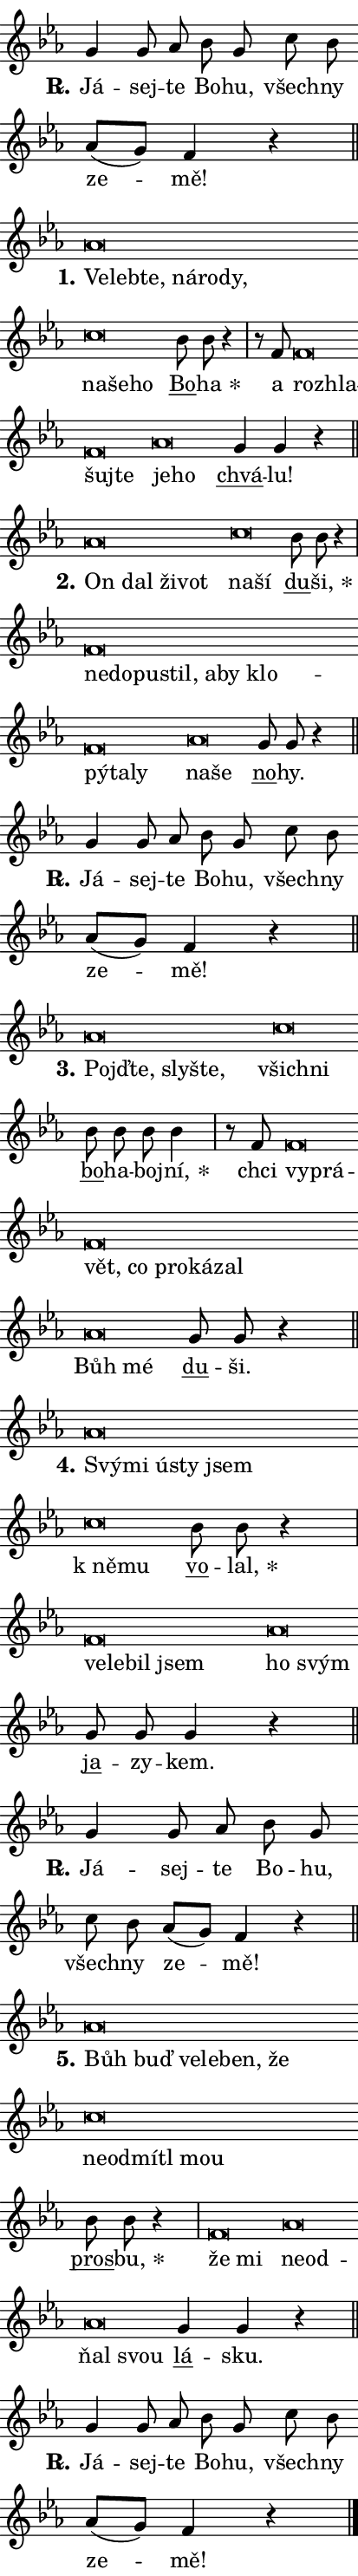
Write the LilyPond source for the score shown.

\version "2.22.1"
\header { tagline = "" }
\paper {
  indent = 0\cm
  top-margin = 0\cm
  right-margin = 0\cm
  bottom-margin = 0\cm
  left-margin = 0\cm
  paper-width = 7\cm
  page-breaking = #ly:one-page-breaking
  system-system-spacing.basic-distance = #11
  score-system-spacing.basic-distance = #11
  ragged-last = ##f
}


%% Author: Thomas Morley
%% https://lists.gnu.org/archive/html/lilypond-user/2020-05/msg00002.html
#(define (line-position grob)
"Returns position of @var[grob} in current system:
   @code{'start}, if at first time-step
   @code{'end}, if at last time-step
   @code{'middle} otherwise
"
  (let* ((col (ly:item-get-column grob))
         (ln (ly:grob-object col 'left-neighbor))
         (rn (ly:grob-object col 'right-neighbor))
         (col-to-check-left (if (ly:grob? ln) ln col))
         (col-to-check-right (if (ly:grob? rn) rn col))
         (break-dir-left
           (and
             (ly:grob-property col-to-check-left 'non-musical #f)
             (ly:item-break-dir col-to-check-left)))
         (break-dir-right
           (and
             (ly:grob-property col-to-check-right 'non-musical #f)
             (ly:item-break-dir col-to-check-right))))
        (cond ((eqv? 1 break-dir-left) 'start)
              ((eqv? -1 break-dir-right) 'end)
              (else 'middle))))

#(define (tranparent-at-line-position vctor)
  (lambda (grob)
  "Relying on @code{line-position} select the relevant enry from @var{vctor}.
Used to determine transparency,"
    (case (line-position grob)
      ((end) (not (vector-ref vctor 0)))
      ((middle) (not (vector-ref vctor 1)))
      ((start) (not (vector-ref vctor 2))))))

noteHeadBreakVisibility =
#(define-music-function (break-visibility)(vector?)
"Makes @code{NoteHead}s transparent relying on @var{break-visibility}"
#{
  \override NoteHead.transparent =
    #(tranparent-at-line-position break-visibility)
#})

#(define delete-ledgers-for-transparent-note-heads
  (lambda (grob)
    "Reads whether a @code{NoteHead} is transparent.
If so this @code{NoteHead} is removed from @code{'note-heads} from
@var{grob}, which is supposed to be @code{LedgerLineSpanner}.
As a result ledgers are not printed for this @code{NoteHead}"
    (let* ((nhds-array (ly:grob-object grob 'note-heads))
           (nhds-list
             (if (ly:grob-array? nhds-array)
                 (ly:grob-array->list nhds-array)
                 '()))
           ;; Relies on the transparent-property being done before
           ;; Staff.LedgerLineSpanner.after-line-breaking is executed.
           ;; This is fragile ...
           (to-keep
             (remove
               (lambda (nhd)
                 (ly:grob-property nhd 'transparent #f))
               nhds-list)))
      ;; TODO find a better method to iterate over grob-arrays, similiar
      ;; to filter/remove etc for lists
      ;; For now rebuilt from scratch
      (set! (ly:grob-object grob 'note-heads)  '())
      (for-each
        (lambda (nhd)
          (ly:pointer-group-interface::add-grob grob 'note-heads nhd))
        to-keep))))

hideNotes = {
  \noteHeadBreakVisibility #begin-of-line-visible
}
unHideNotes = {
  \noteHeadBreakVisibility #all-visible
}

% work-around for resetting accidentals
% https://lilypond.org/doc/v2.23/Documentation/notation/displaying-rhythms#unmetered-music
cadenzaMeasure = {
  \cadenzaOff
  \partial 1024 s1024
  \cadenzaOn
}

#(define-markup-command (accent layout props text) (markup?)
  "Underline accented syllable"
  (interpret-markup layout props
    #{\markup \override #'(offset . 4.3) \underline { #text }#}))

responsum = \markup \concat {
  "R" \hspace #-1.05 \path #0.1 #'((moveto 0 0.07) (lineto 0.9 0.8)) \hspace #0.05 "."
}

\layout {
    \context {
        \Staff
        \remove "Time_signature_engraver"
        \override LedgerLineSpanner.after-line-breaking = #delete-ledgers-for-transparent-note-heads
    }
    \context {
        \Voice {
            \override NoteHead.output-attributes = #'((class . "notehead"))
            \override Hairpin.height = #0.55
        }
    }
    \context {
        \Lyrics {
            \override StanzaNumber.output-attributes = #'((class . "stanzanumber"))
            \override LyricSpace.minimum-distance = #0.9
            \override LyricText.font-name = #"TeX Gyre Schola"
            \override LyricText.font-size = 1
            \override StanzaNumber.font-name = #"TeX Gyre Schola Bold"
            \override StanzaNumber.font-size = 1
        }
    }
}

% magnetic-lyrics.ily
%
%   written by
%     Jean Abou Samra <jean@abou-samra.fr>
%     Werner Lemberg <wl@gnu.org>
%
%   adapted by
%     Jiri Hon <jiri.hon@gmail.com>
%
% Version 2022-Apr-15

% https://www.mail-archive.com/lilypond-user@gnu.org/msg149350.html

#(define (Left_hyphen_pointer_engraver context)
   "Collect syllable-hyphen-syllable occurrences in lyrics and store
them in properties.  This engraver only looks to the left.  For
example, if the lyrics input is @code{foo -- bar}, it does the
following.

@itemize @bullet
@item
Set the @code{text} property of the @code{LyricHyphen} grob between
@q{foo} and @q{bar} to @code{foo}.

@item
Set the @code{left-hyphen} property of the @code{LyricText} grob with
text @q{foo} to the @code{LyricHyphen} grob between @q{foo} and
@q{bar}.
@end itemize

Use this auxiliary engraver in combination with the
@code{lyric-@/text::@/apply-@/magnetic-@/offset!} hook."
   (let ((hyphen #f)
         (text #f))
     (make-engraver
      (acknowledgers
       ((lyric-syllable-interface engraver grob source-engraver)
        (set! text grob)))
      (end-acknowledgers
       ((lyric-hyphen-interface engraver grob source-engraver)
        ;(when (not (grob::has-interface grob 'lyric-space-interface))
          (set! hyphen grob)));)
      ((stop-translation-timestep engraver)
       (when (and text hyphen)
         (ly:grob-set-object! text 'left-hyphen hyphen))
       (set! text #f)
       (set! hyphen #f)))))

#(define (lyric-text::apply-magnetic-offset! grob)
   "If the space between two syllables is less than the value in
property @code{LyricText@/.details@/.squash-threshold}, move the right
syllable to the left so that it gets concatenated with the left
syllable.

Use this function as a hook for
@code{LyricText@/.after-@/line-@/breaking} if the
@code{Left_@/hyphen_@/pointer_@/engraver} is active."
   (let ((hyphen (ly:grob-object grob 'left-hyphen #f)))
     (when hyphen
       (let ((left-text (ly:spanner-bound hyphen LEFT)))
         (when (grob::has-interface left-text 'lyric-syllable-interface)
           (let* ((common (ly:grob-common-refpoint grob left-text X))
                  (this-x-ext (ly:grob-extent grob common X))
                  (left-x-ext
                   (begin
                     ;; Trigger magnetism for left-text.
                     (ly:grob-property left-text 'after-line-breaking)
                     (ly:grob-extent left-text common X)))
                  ;; `delta` is the gap width between two syllables.
                  (delta (- (interval-start this-x-ext)
                            (interval-end left-x-ext)))
                  (details (ly:grob-property grob 'details))
                  (threshold (assoc-get 'squash-threshold details 0.2)))
             (when (< delta threshold)
               (let* (;; We have to manipulate the input text so that
                      ;; ligatures crossing syllable boundaries are not
                      ;; disabled.  For languages based on the Latin
                      ;; script this is essentially a beautification.
                      ;; However, for non-Western scripts it can be a
                      ;; necessity.
                      (lt (ly:grob-property left-text 'text))
                      (rt (ly:grob-property grob 'text))
                      (is-space (grob::has-interface hyphen 'lyric-space-interface))
                      (space (if is-space " " ""))
                      (space-markup (grob-interpret-markup grob " "))
                      (space-size (interval-length (ly:stencil-extent space-markup X)))
                      (extra-delta (if is-space space-size 0))
                      ;; Append new syllable.
                      (ltrt-space (if (and (string? lt) (string? rt))
                                (string-append lt space rt)
                                (make-concat-markup (list lt space rt))))
                      ;; Right-align `ltrt` to the right side.
                      (ltrt-space-markup (grob-interpret-markup
                               grob
                               (make-translate-markup
                                (cons (interval-length this-x-ext) 0)
                                (make-right-align-markup ltrt-space)))))
                 (begin
                   ;; Don't print `left-text`.
                   (ly:grob-set-property! left-text 'stencil #f)
                   ;; Set text and stencil (which holds all collected
                   ;; syllables so far) and shift it to the left.
                   (ly:grob-set-property! grob 'text ltrt-space)
                   (ly:grob-set-property! grob 'stencil ltrt-space-markup)
                   (ly:grob-translate-axis! grob (- (- delta extra-delta)) X))))))))))


#(define (lyric-hyphen::displace-bounds-first grob)
   ;; Make very sure this callback isn't triggered too early.
   (let ((left (ly:spanner-bound grob LEFT))
         (right (ly:spanner-bound grob RIGHT)))
     (ly:grob-property left 'after-line-breaking)
     (ly:grob-property right 'after-line-breaking)
     (ly:lyric-hyphen::print grob)))

squashThreshold = #0.4

\layout {
  \context {
    \Lyrics
    \consists #Left_hyphen_pointer_engraver
    \override LyricText.after-line-breaking =
      #lyric-text::apply-magnetic-offset!
    \override LyricHyphen.stencil = #lyric-hyphen::displace-bounds-first
    \override LyricText.details.squash-threshold = \squashThreshold
    \override LyricHyphen.minimum-distance = 0
    \override LyricHyphen.minimum-length = \squashThreshold
  }
}

squash = \override LyricText.details.squash-threshold = 9999
unSquash = \override LyricText.details.squash-threshold = \squashThreshold

left = \override LyricText.self-alignment-X = #LEFT
unLeft = \revert LyricText.self-alignment-X

starOffset = #(lambda (grob) 
                (let ((x_offset (ly:self-alignment-interface::aligned-on-x-parent grob)))
                  (if (= x_offset 0) 0 (+ x_offset 1.2))))

star = #(define-music-function (syllable)(string?)
"Append star separator at the end of a syllable"
#{
  \once \override LyricText.X-offset = #starOffset
  \lyricmode { \markup {
    #syllable
    \override #'((font-name . "TeX Gyre Schola Bold")) \hspace #0.2 \lower #0.65 \larger "*"
  } }
#})

starAccent = #(define-music-function (syllable)(string?)
"Append star separator at the end of a syllable and make accent"
#{
  \once \override LyricText.X-offset = #starOffset
  \lyricmode { \markup {
    \accent #syllable
    \override #'((font-name . "TeX Gyre Schola Bold")) \hspace #0.2 \lower #0.65 \larger "*"
  } }
#})

breath = #(define-music-function (syllable)(string?)
"Append breathing indicator at the end of a syllable"
#{
  \lyricmode { \markup { #syllable "+" } }
#})

optionalBreath = #(define-music-function (syllable)(string?)
"Append optional breathing indicator at the end of a syllable"
#{
  \lyricmode { \markup { #syllable "(+)" } }
#})


\score {
    <<
        \new Voice = "melody" { \cadenzaOn \key es \major \relative { g'4 g8 as bes g \bar "" c bes \bar "" as[( g)] f4 r \cadenzaMeasure \bar "||" \break }
\relative { as'\breve*1/16 \hideNotes \breve*1/16 \bar "" \breve*1/16 \bar "" \breve*1/16 \bar "" \breve*1/16 \breve*1/16 \bar "" \unHideNotes c\breve*1/16 \hideNotes \breve*1/16 \breve*1/16 \bar "" \unHideNotes \bar "" bes8 bes r4 \cadenzaMeasure \bar "|" r8 f8 f\breve*1/16 \hideNotes \breve*1/16 \bar "" \breve*1/16 \breve*1/16 \bar "" \unHideNotes as\breve*1/16 \hideNotes \breve*1/16 \bar "" \unHideNotes \bar "" g4 g r \cadenzaMeasure \bar "||" \break }
\relative { as'\breve*1/16 \hideNotes \breve*1/16 \bar "" \breve*1/16 \breve*1/16 \bar "" \unHideNotes c\breve*1/16 \hideNotes \breve*1/16 \bar "" \unHideNotes \bar "" bes8 bes r4 \cadenzaMeasure \bar "|" f\breve*1/16 \hideNotes \breve*1/16 \bar "" \breve*1/16 \bar "" \breve*1/16 \bar "" \breve*1/16 \bar "" \breve*1/16 \bar "" \breve*1/16 \bar "" \breve*1/16 \bar "" \breve*1/16 \breve*1/16 \bar "" \unHideNotes as\breve*1/16 \hideNotes \breve*1/16 \bar "" \unHideNotes \bar "" g8 g r4 \cadenzaMeasure \bar "||" \break }
\relative { g'4 g8 as bes g \bar "" c bes \bar "" as[( g)] f4 r \cadenzaMeasure \bar "||" \break }
\relative { as'\breve*1/16 \hideNotes \breve*1/16 \bar "" \breve*1/16 \breve*1/16 \bar "" \unHideNotes c\breve*1/16 \hideNotes \breve*1/16 \bar "" \unHideNotes \bar "" bes8 bes bes bes4 \cadenzaMeasure \bar "|" r8 f8 f\breve*1/16 \hideNotes \breve*1/16 \bar "" \breve*1/16 \bar "" \breve*1/16 \bar "" \breve*1/16 \bar "" \breve*1/16 \breve*1/16 \bar "" \unHideNotes as\breve*1/16 \hideNotes \breve*1/16 \bar "" \unHideNotes \bar "" g8 g r4 \cadenzaMeasure \bar "||" \break }
\relative { as'\breve*1/16 \hideNotes \breve*1/16 \bar "" \breve*1/16 \bar "" \breve*1/16 \breve*1/16 \bar "" \unHideNotes c\breve*1/16 \hideNotes \breve*1/16 \bar "" \unHideNotes \bar "" bes8 bes r4 \cadenzaMeasure \bar "|" f\breve*1/16 \hideNotes \breve*1/16 \bar "" \breve*1/16 \breve*1/16 \bar "" \unHideNotes as\breve*1/16 \hideNotes \breve*1/16 \bar "" \unHideNotes \bar "" g8 g g4 r \cadenzaMeasure \bar "||" \break }
\relative { g'4 g8 as bes g \bar "" c bes \bar "" as[( g)] f4 r \cadenzaMeasure \bar "||" \break }
\relative { as'\breve*1/16 \hideNotes \breve*1/16 \bar "" \breve*1/16 \bar "" \breve*1/16 \bar "" \breve*1/16 \breve*1/16 \bar "" \unHideNotes c\breve*1/16 \hideNotes \breve*1/16 \bar "" \breve*1/16 \bar "" \breve*1/16 \breve*1/16 \bar "" \unHideNotes \bar "" bes8 bes r4 \cadenzaMeasure \bar "|" f\breve*1/16 \hideNotes \breve*1/16 \bar "" \unHideNotes as\breve*1/16 \hideNotes \breve*1/16 \bar "" \breve*1/16 \breve*1/16 \bar "" \unHideNotes \bar "" g4 g r \cadenzaMeasure \bar "||" \break }
\relative { g'4 g8 as bes g \bar "" c bes \bar "" as[( g)] f4 r \cadenzaMeasure \bar "||" \break } \bar "|." }
        \new Lyrics \lyricsto "melody" { \lyricmode { \set stanza = \responsum
Já -- sej -- te Bo -- hu, všech -- ny ze -- mě!
\set stanza = "1."
\left Ve -- \squash leb -- te, ná -- ro -- dy, \left \unLeft \unSquash na -- \squash še -- ho \unLeft \unSquash \markup \accent Bo -- \star ha a \left roz -- \squash hla -- šuj -- te \left \unLeft \unSquash je -- \squash ho \unLeft \unSquash \markup \accent chvá -- lu!
\set stanza = "2."
\left On \squash dal ži -- vot \left \unLeft \unSquash na -- \squash ší \unLeft \unSquash \markup \accent du -- \star ši, \left ne -- \squash do -- pu -- stil, a -- by klo -- pý -- ta -- ly \left \unLeft \unSquash na -- \squash še \unLeft \unSquash \markup \accent no -- hy.
\set stanza = \responsum
Já -- sej -- te Bo -- hu, všech -- ny ze -- mě!
\set stanza = "3."
\left Pojď -- \squash te, sly -- šte, \left \unLeft \unSquash všich -- \squash ni \unLeft \unSquash \markup \accent bo -- ha -- boj -- \star ní, chci \left vy -- \squash prá -- vět, co pro -- ká -- zal \left \unLeft \unSquash Bůh \squash mé \unLeft \unSquash \markup \accent du -- ši.
\set stanza = "4."
\left Svý -- \squash mi ú -- sty jsem \left \unLeft \unSquash "k ně" -- \squash mu \unLeft \unSquash \markup \accent vo -- \star lal, \left ve -- \squash le -- bil jsem \left \unLeft \unSquash ho \squash svým \unLeft \unSquash \markup \accent ja -- zy -- kem.
\set stanza = \responsum
Já -- sej -- te Bo -- hu, všech -- ny ze -- mě!
\set stanza = "5."
\left Bůh \squash buď ve -- le -- ben, že \left \unLeft \unSquash ne -- \squash od -- mí -- tl mou \unLeft \unSquash \markup \accent pros -- \star bu, \left že \squash mi \left \unLeft \unSquash ne -- \squash od -- ňal svou \unLeft \unSquash \markup \accent lá -- sku.
\set stanza = \responsum
Já -- sej -- te Bo -- hu, všech -- ny ze -- mě! } }
    >>
    \layout {}
}
